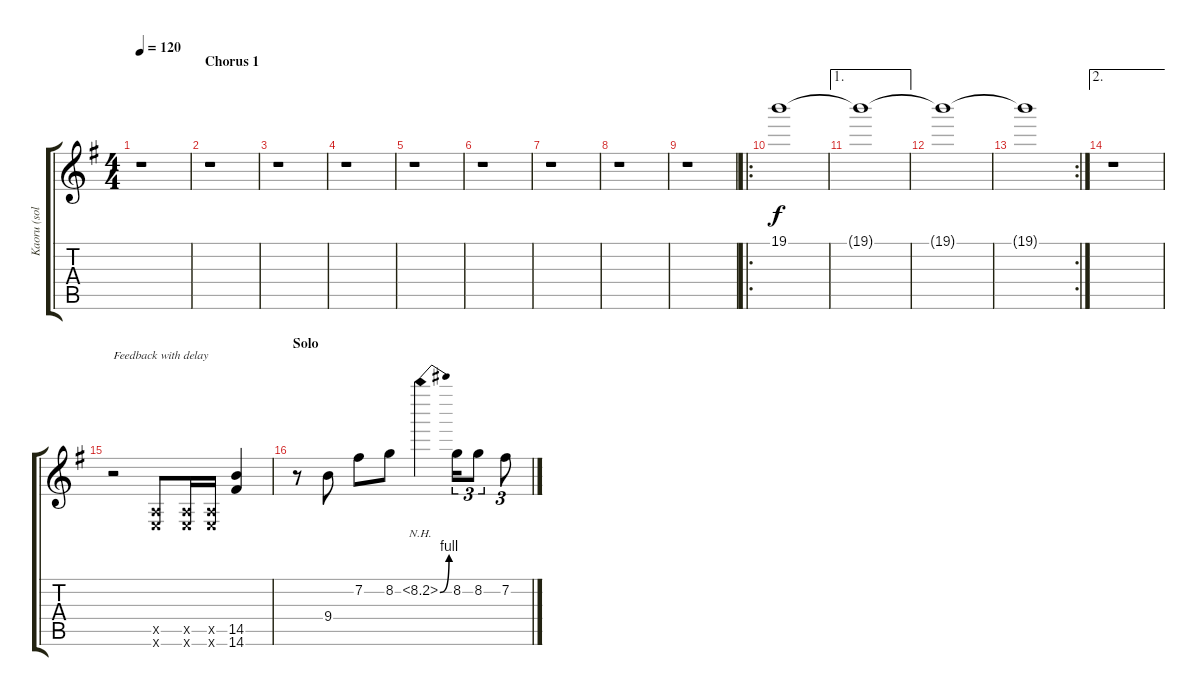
\track ("Kaoru (solo)" "Kaoru (sol") {instrument distortionguitar}
\staff {score tabs}
\tuning (E4 B3 G3 D3 A2 E2) {hide}
\ts (4 4)
\tempo 120
\clef g2
\ks g
r.1{dy f} |
\section ("" "Chorus 1")
r.1 |
r.1 |
r.1 |
r.1 |
r.1 |
r.1 |
r.1 |
r.1 |
\ro
19.1.1{instrument stringensemble1} |
\ae 1
19.1{t}.1 |
19.1{t}.1 |
\rc 2
19.1{t}.1 |
\ae 2
r.1{volume 16 instrument distortionguitar} |
r.2{txt "Feedback with delay"} (0.5{x} 0.6{x}).8 (0.5{x} 0.6{x}).16 (0.5{x} 0.6{x}).16 (14.5 14.6).4 |
\section ("" "Solo")
r.8 9.4.8 7.2.8 8.2.8 8.2{be (bend 0 0 60 4) nh}.4 8.2.16{tu (3 2)} 8.2.8{tu (3 2)} 7.2.8{tu (3 2)}
